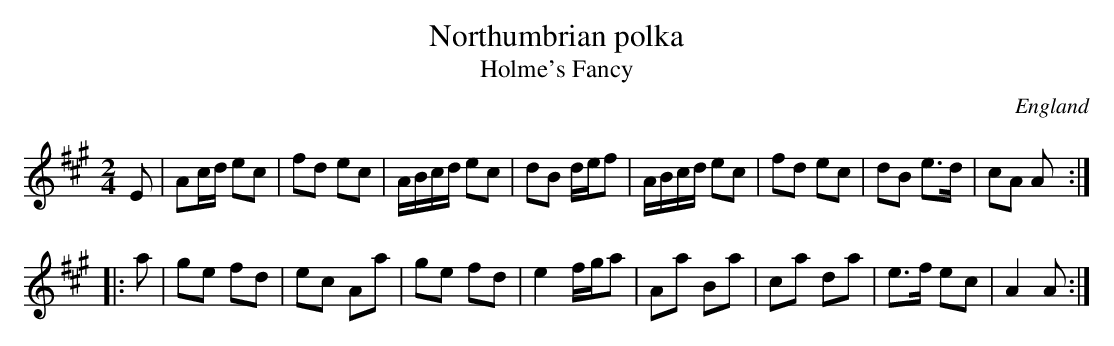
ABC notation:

X:1
T:Northumbrian polka
T:Holme's Fancy
L:1/8
M:2/4
O:England
K:A
E| Ac/d/ ec | fd ec | A/B/c/d/ ec | dB d/e/f |\
A/B/c/d/ ec | fd ec | dB e>d | cA A:|
|: a|\
ge fd | ec Aa | ge fd | e2 f/g/a | \
Aa Ba | ca da | e>f ec | A2 A :|
